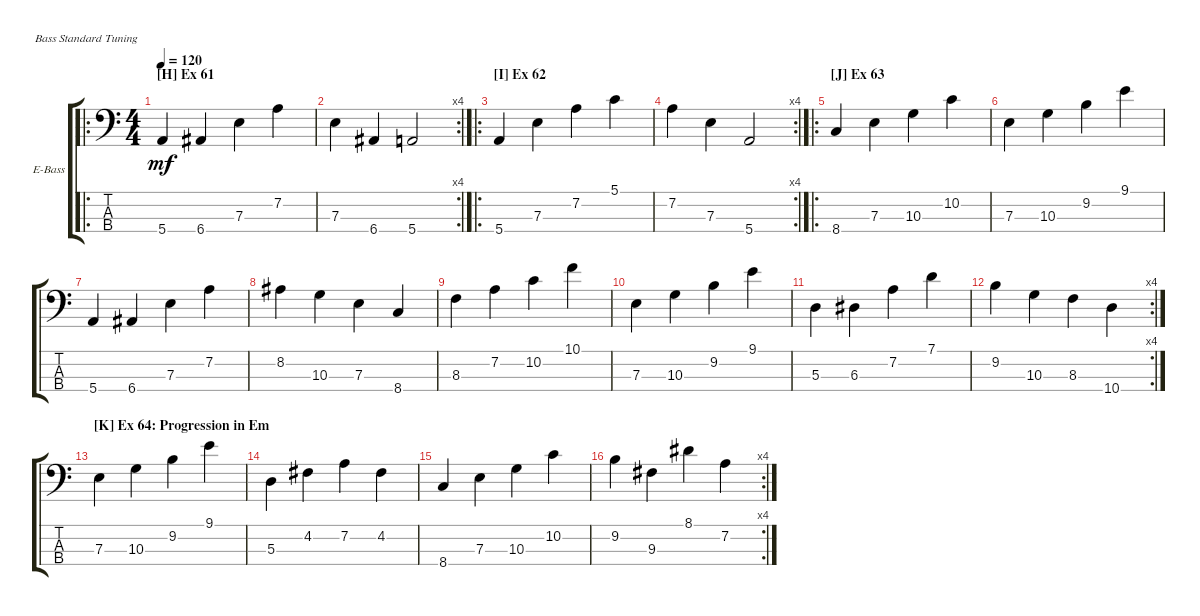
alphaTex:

\bracketExtendMode groupsimilarinstruments
\firstSystemTrackNameOrientation horizontal
\otherSystemsTrackNameOrientation horizontal
\track ("Electric Bass" "E-Bass") {instrument electricbassfinger}
\staff {score tabs}
\tuning (G2 D2 A1 E1)
\ro
\ts (4 4)
\section ("H" "Ex 61")
\tempo 120
\clef f4
\ks c
5.4.4{dy mf} 6.4.4 7.3.4 7.2.4 |
\rc 4
7.3.4 6.4.4 5.4.2 |
\ro
\section ("I" "Ex 62")
5.4.4 7.3.4 7.2.4 5.1.4 |
\rc 4
7.2.4 7.3.4 5.4.2 |
\ro
\section ("J" "Ex 63")
8.4.4 7.3.4 10.3.4 10.2.4 |
7.3.4 10.3.4 9.2.4 9.1.4 |
5.4.4 6.4.4 7.3.4 7.2.4 |
8.2.4 10.3.4 7.3.4 8.4.4 |
8.3.4 7.2.4 10.2.4 10.1.4 |
7.3.4 10.3.4 9.2.4 9.1.4 |
5.3.4 6.3.4 7.2.4 7.1.4 |
\rc 4
9.2.4 10.3.4 8.3.4 10.4.4 |
\section ("K" "Ex 64: Progression in Em")
7.3.4 10.3.4 9.2.4 9.1.4 |
5.3.4 4.2.4 7.2.4 4.2.4 |
8.4.4 7.3.4 10.3.4 10.2.4 |
\rc 4
9.2.4 9.3.4 8.1.4 7.2.4
